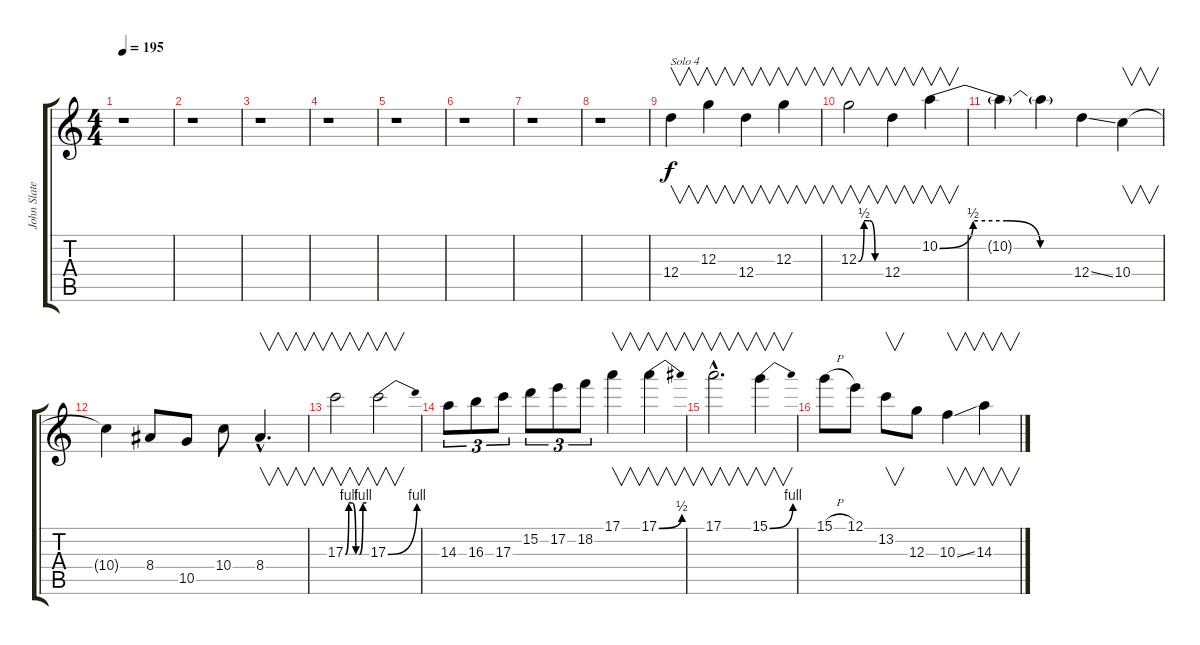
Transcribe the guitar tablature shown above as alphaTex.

\track ("John Slater ( guitar solo )" "John Slate") {instrument distortionguitar}
\staff {score tabs}
\tuning (E4 B3 G3 D3 A2 D2) {hide}
\ts (4 4)
\tempo 195
\clef g2
\ks c
r.1{dy f} |
r.1 |
r.1 |
r.1 |
r.1 |
r.1 |
r.1 |
r.1 |
12.4.4{v txt "Solo 4"} 12.3.4{v} 12.4.4{v} 12.3.4{v} |
12.3{be (custom 0 0 15 2 30 2 45 0 60 0)}.2{v} 12.4.4{v} 10.2{be (custom 0 0 15 2 30 2 45 0 60 0)}.4{v} |
10.2{t}.4 10.2{t}.4 12.4{ss}.4 10.4.4{v} |
10.4{t}.4 8.4.8 10.5.8 10.4.8 8.4{hac}.4{v d} |
17.3{be (custom 0 0 10 4 20 4 30 0 40 0 50 4 60 4)}.2{v} 17.3{be (bend 0 0 60 4)}.2{v} |
14.3.8{tu (3 2)} 16.3.8{tu (3 2)} 17.3.8{tu (3 2)} 15.2.8{tu (3 2)} 17.2.8{tu (3 2)} 18.2.8{tu (3 2)} 17.1.4{v} 17.1{be (bend 0 0 60 2)}.4{v} |
17.1{hac}.2{v d} 15.1{be (bend 0 0 60 4)}.4{v} |
15.1{h}.8 12.1.8 13.2.8{v} 12.3.8 10.3{ss}.4{v} 14.3.4{v}
